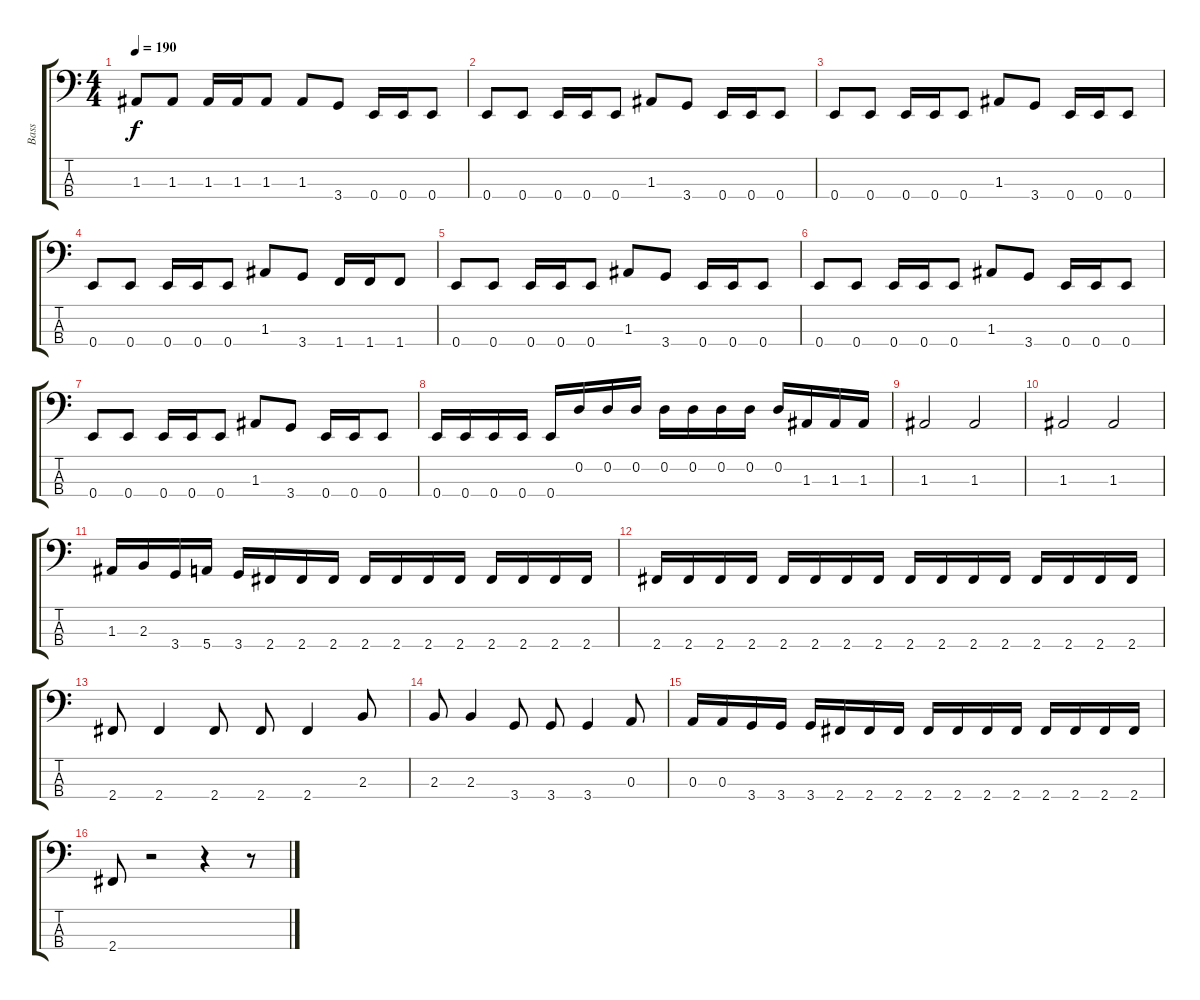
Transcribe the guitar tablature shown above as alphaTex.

\track ("Bass" "Bass") {instrument electricbassfinger}
\staff {score tabs}
\tuning (G2 D2 A1 E1) {hide}
\ts (4 4)
\tempo 190
\clef f4
\ks c
1.3.8{dy f} 1.3.8 1.3.16 1.3.16 1.3.8 1.3.8 3.4.8 0.4.16 0.4.16 0.4.8 |
0.4.8 0.4.8 0.4.16 0.4.16 0.4.8 1.3.8 3.4.8 0.4.16 0.4.16 0.4.8 |
0.4.8 0.4.8 0.4.16 0.4.16 0.4.8 1.3.8 3.4.8 0.4.16 0.4.16 0.4.8 |
0.4.8 0.4.8 0.4.16 0.4.16 0.4.8 1.3.8 3.4.8 1.4.16 1.4.16 1.4.8 |
0.4.8 0.4.8 0.4.16 0.4.16 0.4.8 1.3.8 3.4.8 0.4.16 0.4.16 0.4.8 |
0.4.8 0.4.8 0.4.16 0.4.16 0.4.8 1.3.8 3.4.8 0.4.16 0.4.16 0.4.8 |
0.4.8 0.4.8 0.4.16 0.4.16 0.4.8 1.3.8 3.4.8 0.4.16 0.4.16 0.4.8 |
0.4.16 0.4.16 0.4.16 0.4.16 0.4.16 0.2.16 0.2.16 0.2.16 0.2.16 0.2.16 0.2.16 0.2.16 0.2.16 1.3.16 1.3.16 1.3.16 |
1.3.2 1.3.2 |
1.3.2 1.3.2 |
1.3.16 2.3.16 3.4.16 5.4.16 3.4.16 2.4.16 2.4.16 2.4.16 2.4.16 2.4.16 2.4.16 2.4.16 2.4.16 2.4.16 2.4.16 2.4.16 |
2.4.16 2.4.16 2.4.16 2.4.16 2.4.16 2.4.16 2.4.16 2.4.16 2.4.16 2.4.16 2.4.16 2.4.16 2.4.16 2.4.16 2.4.16 2.4.16 |
2.4.8 2.4.4 2.4.8 2.4.8 2.4.4 2.3.8 |
2.3.8 2.3.4 3.4.8 3.4.8 3.4.4 0.3.8 |
0.3.16 0.3.16 3.4.16 3.4.16 3.4.16 2.4.16 2.4.16 2.4.16 2.4.16 2.4.16 2.4.16 2.4.16 2.4.16 2.4.16 2.4.16 2.4.16 |
2.4.8 r.2 r.4 r.8
